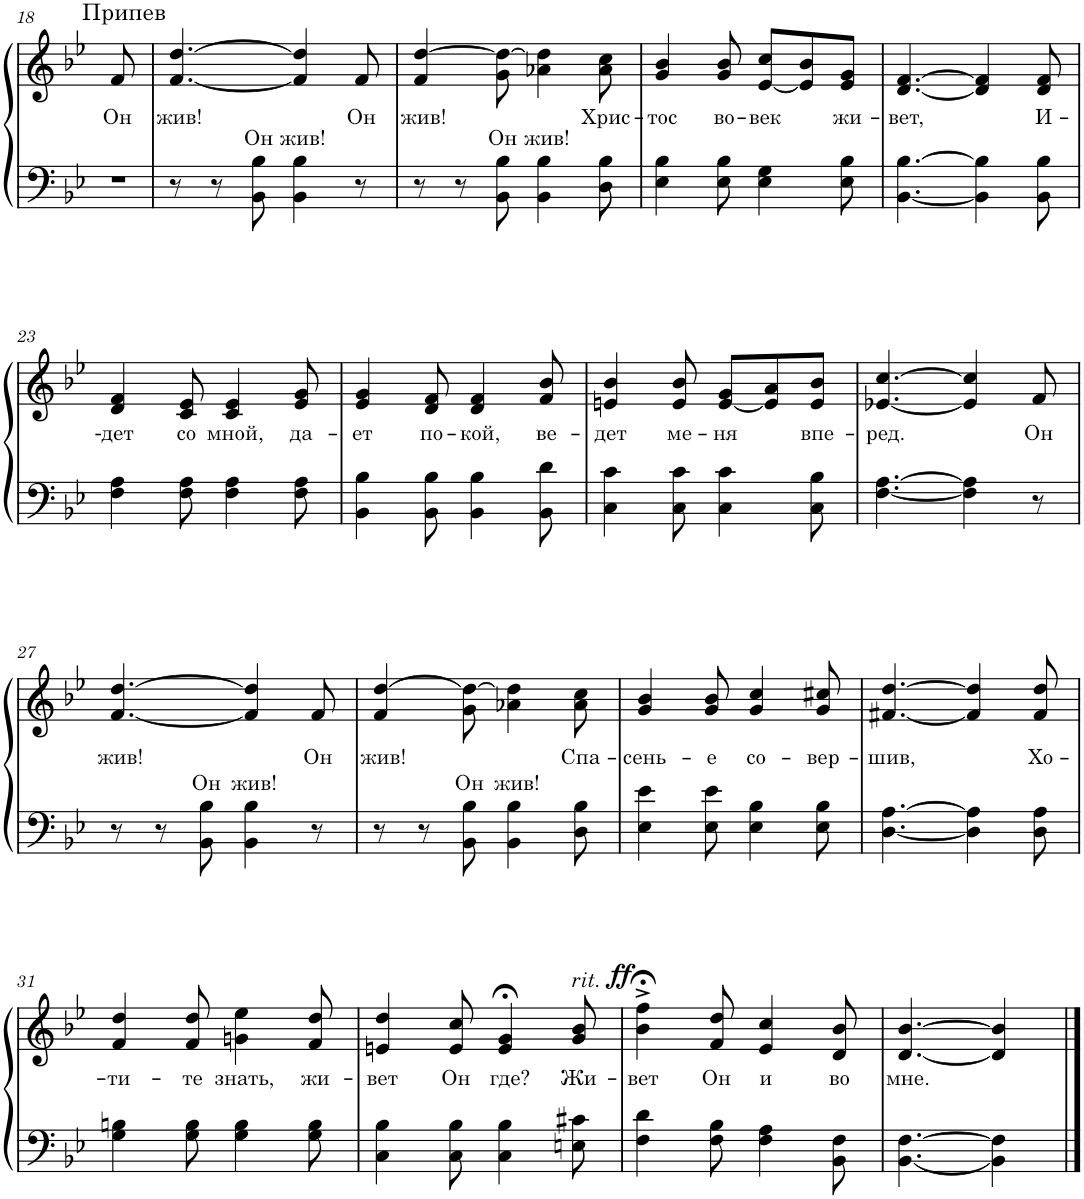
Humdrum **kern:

**kern	**text	**kern	**text	**dynam
*part1	*part1	*part1	*part1	*part1
*staff2	*staff2	*staff1	*staff1	*staff1/2
*I"Piano	*	*	*	*
*I'Pno.	*	*	*	*
!!LO:PB:g=z
*clefF4	*	*clefG2	*	*
*k[b-e-]	*	*k[b-e-]	*	*
*M6/8	*	*M6/8	*	*
=18	=18	=18	=18	=18
!	!	!LO:TX:a:t=Припев	!	!
!	!	!	!LO:LY:b	!
2.r	.	8f/	Он	.
.	.	2ryy	.	.
.	.	8ryy	.	.
=19	=19	=19	=19	=19
!	!	!	!LO:LY:b	!
8r	.	[4.f/ [4.dd/	жив!	.
8r	.	.	.	.
!	!LO:LY:a	!	!	!
8BB-\ 8B-\	Он	.	.	.
!	!LO:LY:a	!	!	!
4BB-\ 4B-\	жив!	4f/] 4dd/]	.	.
!	!	!	!LO:LY:b	!
8r	.	8f/	Он	.
=20	=20	=20	=20	=20
!	!	!	!LO:LY:b	!
8r	.	4f/ [4dd/	жив!	.
8r	.	.	.	.
!	!LO:LY:a	!	!	!
8BB-\ 8B-\	Он	8g\ 8dd\_	.	.
!	!LO:LY:a	!	!	!
4BB-\ 4B-\	жив!	4a-X\ 4dd\]	.	.
!	!	!	!LO:LY:b	!
8D\ 8B-\	.	8a-\ 8cc\	Хрис-	.
=21	=21	=21	=21	=21
!	!	!	!LO:LY:b	!
4E-\ 4B-\	.	4g/ 4b-/	-тос	.
!	!	!	!LO:LY:b	!
8E-\ 8B-\	.	8g/ 8b-/	во-	.
!	!	!	!LO:LY:b	!
4E-\ 4G\	.	[8e-/ 8cc/L	-век	.
.	.	8e-/] 8b-/	.	.
!	!	!	!LO:LY:b	!
8E-\ 8B-\	.	8e-/ 8g/J	жи-	.
=22	=22	=22	=22	=22
!	!	!	!LO:LY:b	!
[4.BB-\ [4.B-\	.	[4.d/ [4.f/	-вет,	.
4BB-\] 4B-\]	.	4d/] 4f/]	.	.
!	!	!	!LO:LY:b	!
8BB-\ 8B-\	.	8d/ 8f/	И-	.
!!LO:LB:g=z
=23	=23	=23	=23	=23
!	!	!	!LO:LY:b	!
4F\ 4A\	.	4d/ 4f/	-дет	.
!	!	!	!LO:LY:b	!
8F\ 8A\	.	8c/ 8e-/	со	.
!	!	!	!LO:LY:b	!
4F\ 4A\	.	4c/ 4e-/	мной,	.
!	!	!	!LO:LY:b	!
8F\ 8A\	.	8e-/ 8g/	да-	.
=24	=24	=24	=24	=24
!	!	!	!LO:LY:b	!
4BB-\ 4B-\	.	4e-/ 4g/	-ет	.
!	!	!	!LO:LY:b	!
8BB-\ 8B-\	.	8d/ 8f/	по-	.
!	!	!	!LO:LY:b	!
4BB-\ 4B-\	.	4d/ 4f/	-кой,	.
!	!	!	!LO:LY:b	!
8BB-\ 8d\	.	8f/ 8b-/	ве-	.
=25	=25	=25	=25	=25
!	!	!	!LO:LY:b	!
4C\ 4c\	.	4en/ 4b-/	-дет	.
!	!	!	!LO:LY:b	!
8C\ 8c\	.	8e/ 8b-/	ме-	.
!	!	!	!LO:LY:b	!
4C\ 4c\	.	[8e/ 8g/L	-ня	.
.	.	8e/] 8a/	.	.
!	!	!	!LO:LY:b	!
8C\ 8B-\	.	8e/ 8b-/J	впе-	.
=26	=26	=26	=26	=26
!	!	!	!LO:LY:b	!
[4.F\ [4.A\	.	[4.e-X/ [4.cc/	-ред.	.
4F\] 4A\]	.	4e-/] 4cc/]	.	.
!	!	!	!LO:LY:b	!
8r	.	8f/	Он	.
!!LO:LB:g=z
=27	=27	=27	=27	=27
!	!	!	!LO:LY:b	!
8r	.	[4.f/ [4.dd/	жив!	.
8r	.	.	.	.
!	!LO:LY:a	!	!	!
8BB-\ 8B-\	Он	.	.	.
!	!LO:LY:a	!	!	!
4BB-\ 4B-\	жив!	4f/] 4dd/]	.	.
!	!	!	!LO:LY:b	!
8r	.	8f/	Он	.
=28	=28	=28	=28	=28
!	!	!	!LO:LY:b	!
8r	.	4f/ [4dd/	жив!	.
8r	.	.	.	.
!	!LO:LY:a	!	!	!
8BB-\ 8B-\	Он	8g\ 8dd\_	.	.
!	!LO:LY:a	!	!	!
4BB-\ 4B-\	жив!	4a-X\ 4dd\]	.	.
!	!	!	!LO:LY:b	!
8D\ 8B-\	.	8a-\ 8cc\	Спа-	.
=29	=29	=29	=29	=29
!	!	!	!LO:LY:b	!
4E-\ 4e-\	.	4g/ 4b-/	-сень-	.
!	!	!	!LO:LY:b	!
8E-\ 8e-\	.	8g/ 8b-/	-е	.
!	!	!	!LO:LY:b	!
4E-\ 4B-\	.	4g/ 4cc/	со-	.
!	!	!	!LO:LY:b	!
8E-\ 8B-\	.	8g/ 8cc#X/	-вер-	.
=30	=30	=30	=30	=30
!	!	!	!LO:LY:b	!
[4.D\ [4.A\	.	[4.f#X/ [4.dd/	-шив,	.
4D\] 4A\]	.	4f#/] 4dd/]	.	.
!	!	!	!LO:LY:b	!
8D\ 8A\	.	8f#/ 8dd/	Хо-	.
!!LO:LB:g=z
=31	=31	=31	=31	=31
!	!	!	!LO:LY:b	!
4G\ 4Bn\	.	4f/ 4dd/	-ти-	.
!	!	!	!LO:LY:b	!
8G\ 8B\	.	8f/ 8dd/	-те	.
!	!	!	!LO:LY:b	!
4G\ 4B\	.	4gn\ 4ee-\	знать,	.
!	!	!	!LO:LY:b	!
8G\ 8B\	.	8f/ 8dd/	жи-	.
=32	=32	=32	=32	=32
!	!	!	!LO:LY:b	!
4C\ 4B-\	.	4en/ 4dd/	-вет	.
!	!	!	!LO:LY:b	!
8C\ 8B-\	.	8e/ 8cc/	Он	.
!	!	!	!LO:LY:b	!
4C\ 4B-\	.	4e/;< 4g/;<	где?	.
!	!	!LO:TX:a:i:t=rit.	!	!
!	!	!	!LO:LY:b	!
8En\ 8c#X\	.	8g/ 8b-/	Жи-	.
=33	=33	=33	=33	=33
!	!	!	!LO:LY:b	!LO:DY:a
4F\ 4d\	.	4b-\;<^ 4ff\;<^	-вет	ff
!	!	!	!LO:LY:b	!
8F\ 8B-\	.	8f/ 8dd/	Он	.
!	!	!	!LO:LY:b	!
4F\ 4A\	.	4e-/ 4cc/	и	.
!	!	!	!LO:LY:b	!
8BB-\ 8F\	.	8d/ 8b-/	во	.
=34	=34	=34	=34	=34
!	!	!	!LO:LY:b	!
[4.BB-\ [4.F\	.	[4.d/ [4.b-/	мне.	.
4BB-\] 4F\]	.	4d/] 4b-/]	.	.
==	==	==	==	==
*-	*-	*-	*-	*-
